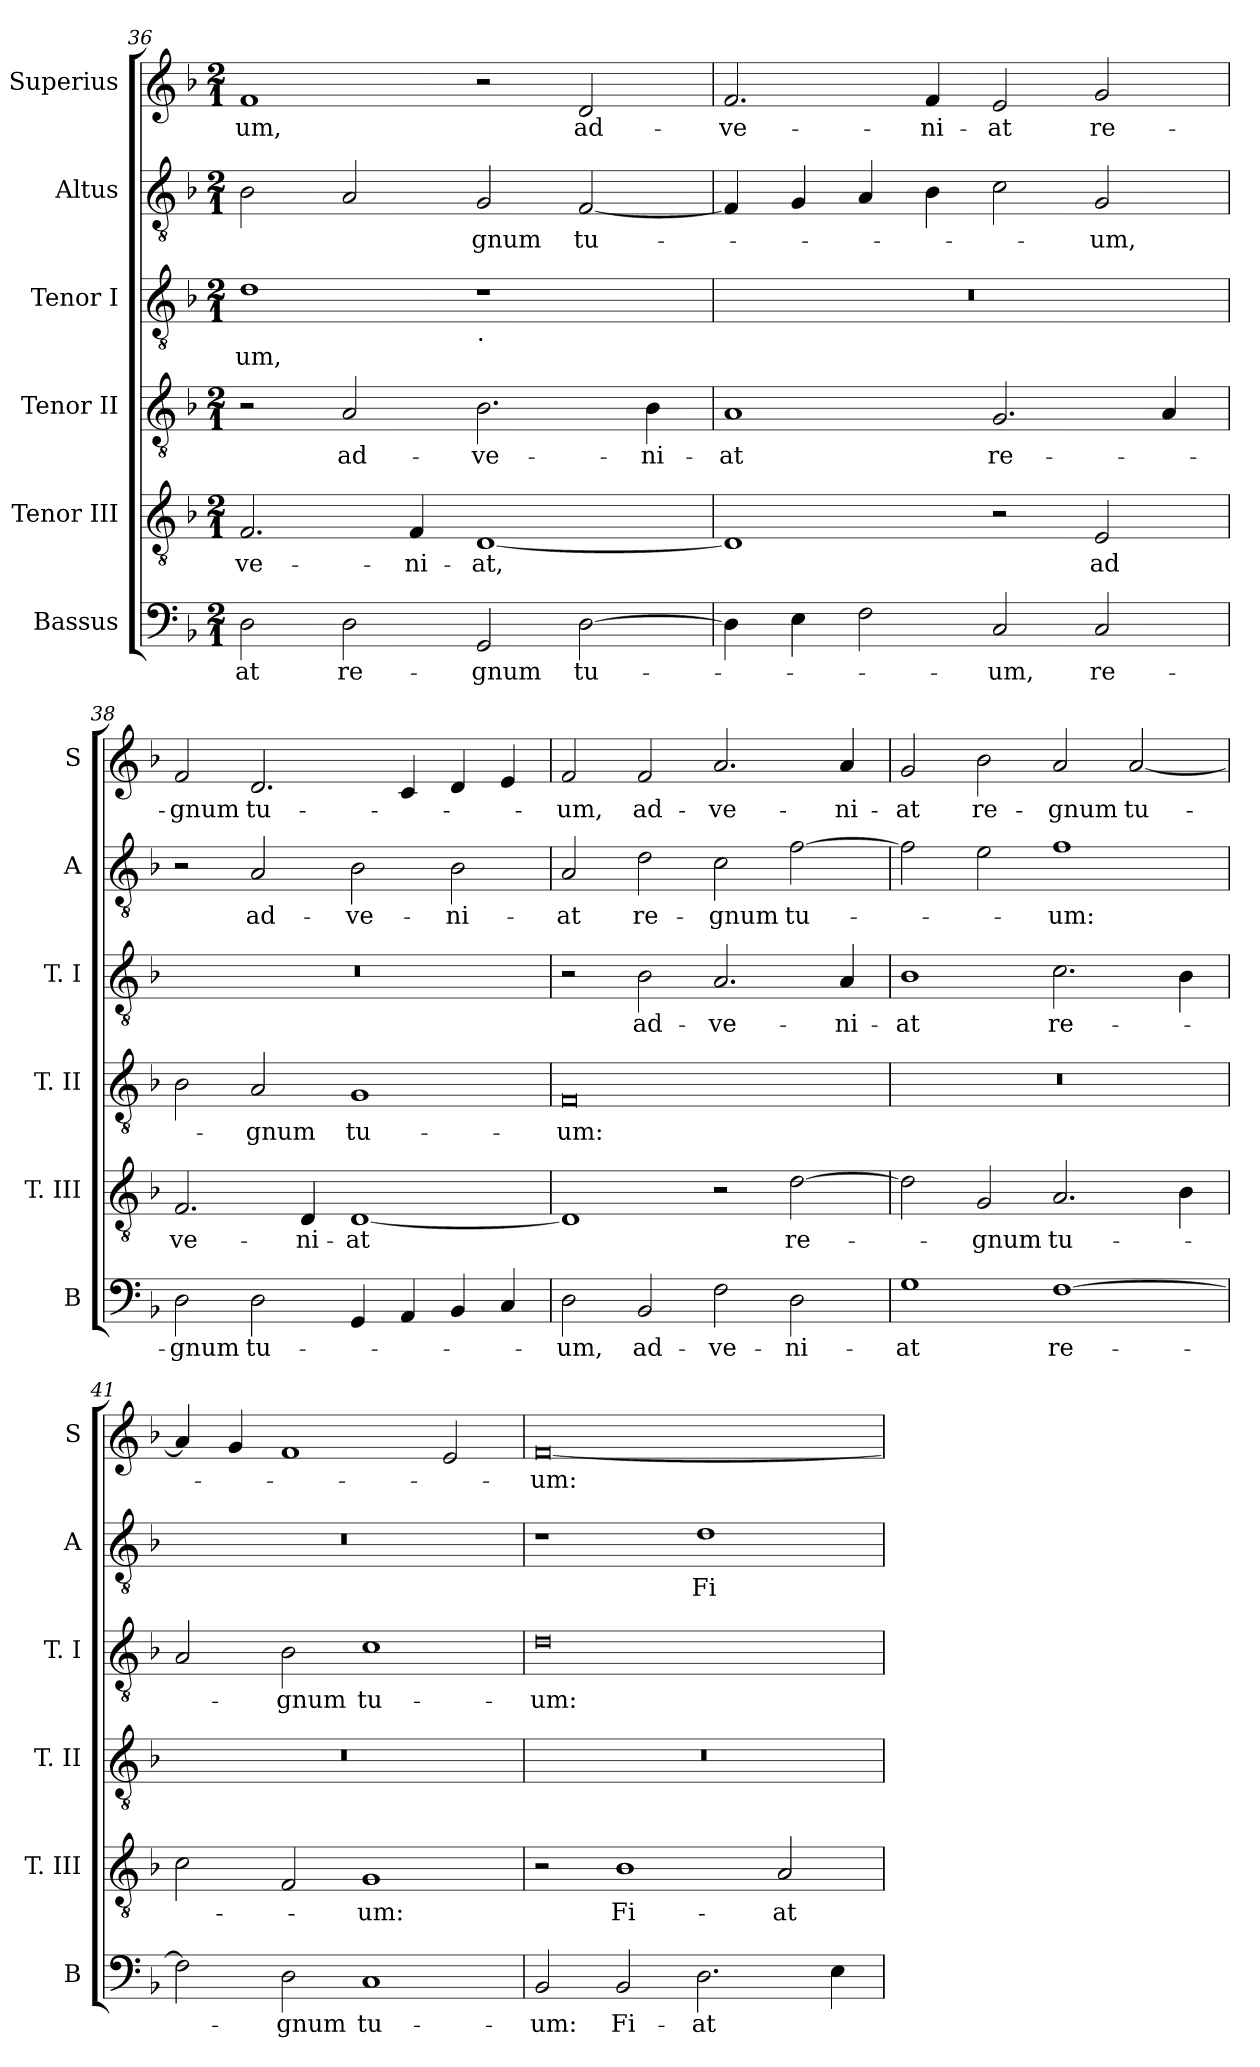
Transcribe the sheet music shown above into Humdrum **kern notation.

**kern	**text	**kern	**text	**kern	**text	**kern	**text	**kern	**text	**kern	**text
*part6	*part6	*part5	*part5	*part4	*part4	*part3	*part3	*part2	*part2	*part1	*part1
*staff6	*staff6	*staff5	*staff5	*staff4	*staff4	*staff3	*staff3	*staff2	*staff2	*staff1	*staff1
*I"Bassus	*	*I"Tenor III	*	*I"Tenor II	*	*I"Tenor I	*	*I"Altus	*	*I"Superius	*
*I'B	*	*I'T. III	*	*I'T. II	*	*I'T. I	*	*I'A	*	*I'S	*
*clefF4	*	*clefGv2	*	*clefGv2	*	*clefGv2	*	*clefGv2	*	*clefG2	*
*k[b-]	*	*k[b-]	*	*k[b-]	*	*k[b-]	*	*k[b-]	*	*k[b-]	*
*F:	*	*F:	*	*F:	*	*F:	*	*F:	*	*F:	*
*M2/1	*	*M2/1	*	*M2/1	*	*M2/1	*	*M2/1	*	*M2/1	*
=36	=36	=36	=36	=36	=36	=36	=36	=36	=36	=36	=36
2D	-at	2.F	-ve-	2r	.	1d	-um,	2B-	.	1f	-um,
2D	re-	.	.	2A	ad-	.	.	2A	.	.	.
.	.	4F	-ni-	.	.	.	.	.	.	.	.
!	!	!	!	!	!	!LO:TX:b:t=.	!	!	!	!	!
2GG	-gnum	[1D	-at,	2.B-	-ve-	1r	.	2G	-gnum	2r	.
[2D	tu-	.	.	.	.	.	.	[2F	tu-	2d	ad-
.	.	.	.	4B-	-ni-	.	.	.	.	.	.
=37	=37	=37	=37	=37	=37	=37	=37	=37	=37	=37	=37
4D]	.	1D]	.	1A	-at	0r	.	4F]	.	2.f	-ve-
4E	.	.	.	.	.	.	.	4G	.	.	.
2F	.	.	.	.	.	.	.	4A	.	.	.
.	.	.	.	.	.	.	.	4B-	.	4f	-ni-
2C	-um,	2r	.	2.G	re-	.	.	2c	.	2e	-at
2C	re-	2E	ad	.	.	.	.	2G	-um,	2g	re-
.	.	.	.	4A	.	.	.	.	.	.	.
=38	=38	=38	=38	=38	=38	=38	=38	=38	=38	=38	=38
2D	-gnum	2.F	ve-	2B-	.	0r	.	2r	.	2f	-gnum
2D	tu-	.	.	2A	-gnum	.	.	2A	ad-	2.d	tu-
.	.	4D	-ni-	.	.	.	.	.	.	.	.
4GG	.	[1D	-at	1G	tu-	.	.	2B-	-ve-	.	.
4AA	.	.	.	.	.	.	.	.	.	4c	.
4BB-	.	.	.	.	.	.	.	2B-	-ni-	4d	.
4C	.	.	.	.	.	.	.	.	.	4e	.
=39	=39	=39	=39	=39	=39	=39	=39	=39	=39	=39	=39
2D	-um,	1D]	.	0F	-um:	2r	.	2A	-at	2f	-um,
2BB-	ad-	.	.	.	.	2B-	ad-	2d	re-	2f	ad-
2F	-ve-	2r	.	.	.	2.A	-ve-	2c	-gnum	2.a	-ve-
2D	-ni-	[2d	re-	.	.	.	.	[2f	tu-	.	.
.	.	.	.	.	.	4A	-ni-	.	.	4a	-ni-
=40	=40	=40	=40	=40	=40	=40	=40	=40	=40	=40	=40
1G	-at	2d]	.	0r	.	1B-	-at	2f]	.	2g	-at
.	.	2G	-gnum	.	.	.	.	2e	.	2b-	re-
[1F	re-	2.A	tu-	.	.	2.c	re-	1f	-um:	2a	-gnum
.	.	.	.	.	.	.	.	.	.	[2a	tu-
.	.	4B-	.	.	.	4B-	.	.	.	.	.
=41	=41	=41	=41	=41	=41	=41	=41	=41	=41	=41	=41
2F]	.	2c	.	0r	.	2A	.	0r	.	4a]	.
.	.	.	.	.	.	.	.	.	.	4g	.
2D	-gnum	2F	.	.	.	2B-	-gnum	.	.	1f	.
1C	tu-	1G	-um:	.	.	1c	tu-	.	.	.	.
.	.	.	.	.	.	.	.	.	.	2e	.
=42	=42	=42	=42	=42	=42	=42	=42	=42	=42	=42	=42
2BB-	-um:	2r	.	0r	.	0d	-um:	1r	.	[0f	-um:
2BB-	Fi-	1B-	Fi-	.	.	.	.	.	.	.	.
2.D	-at	.	.	.	.	.	.	1d	Fi-	.	.
.	.	2A	-at	.	.	.	.	.	.	.	.
4E	.	.	.	.	.	.	.	.	.	.	.
=	=	=	=	=	=	=	=	=	=	=	=
*-	*-	*-	*-	*-	*-	*-	*-	*-	*-	*-	*-
